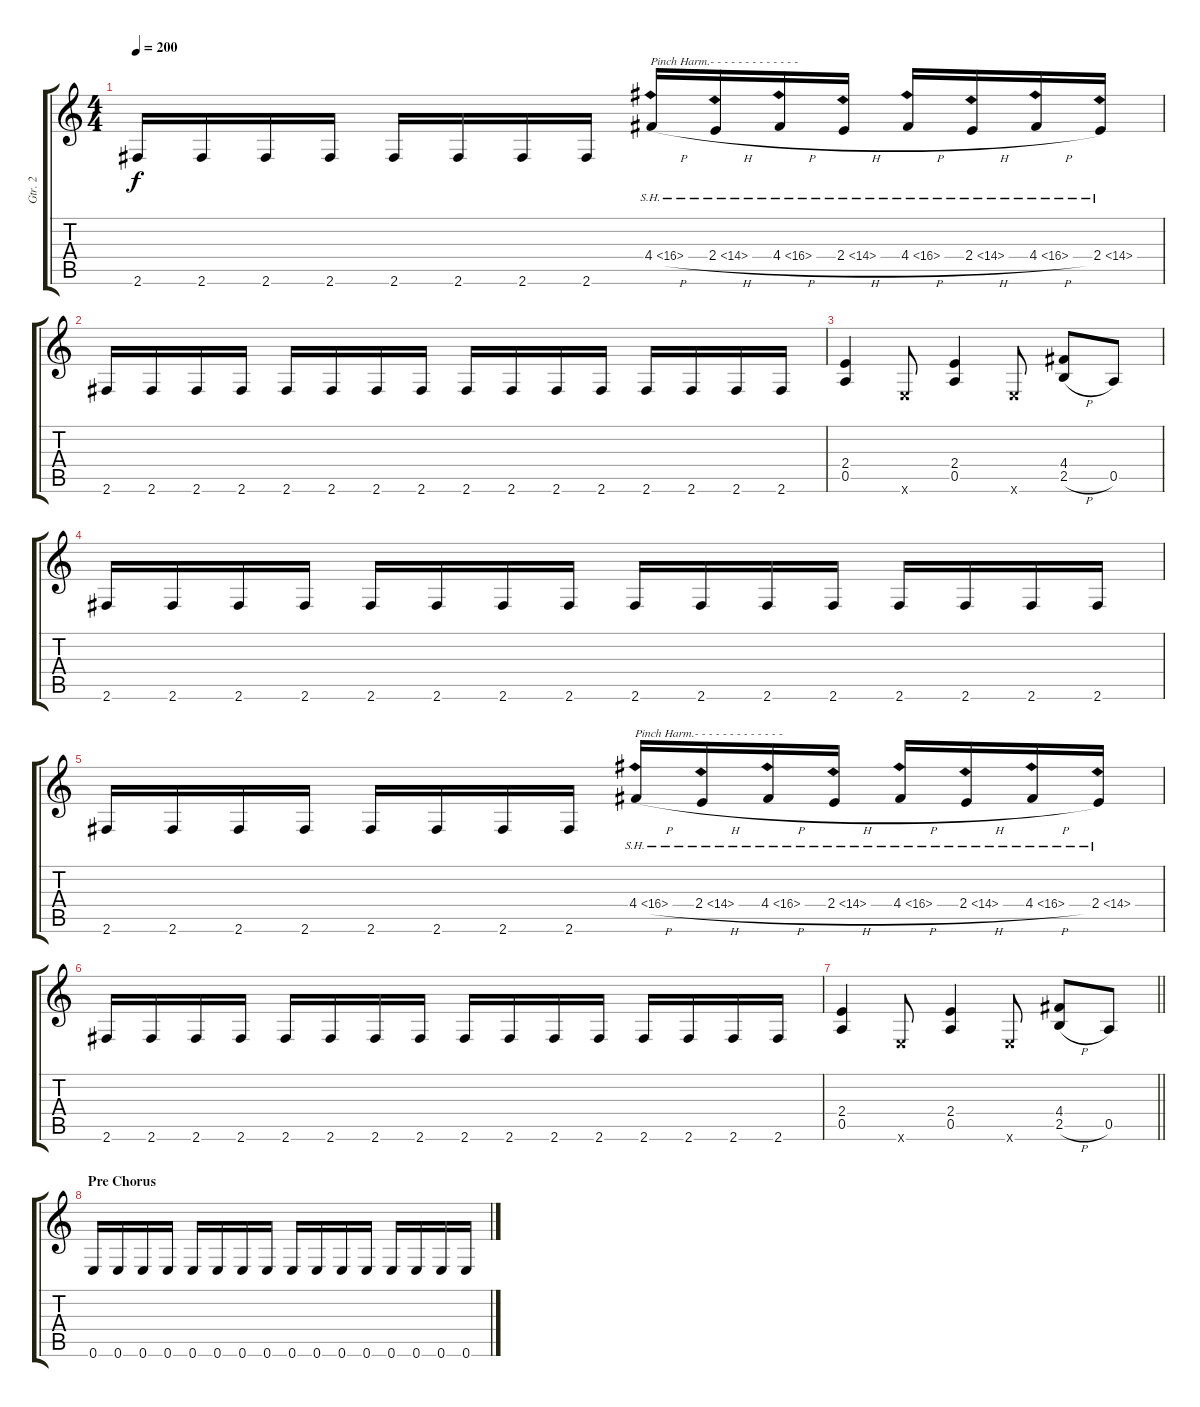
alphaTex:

\track ("Gtr. 2" "Gtr. 2") {instrument distortionguitar}
\staff {score tabs}
\tuning (E4 B3 G3 D3 A2 E2) {hide}
\ts (4 4)
\tempo 200
\clef g2
\ks c
2.6.16{dy f} 2.6.16 2.6.16 2.6.16 2.6.16 2.6.16 2.6.16 2.6.16 4.4{sh 12 h}.16{txt "Pinch Harm.- - - - - - - - - - - - -"} 2.4{sh 12 h}.16 4.4{sh 12 h}.16 2.4{sh 12 h}.16 4.4{sh 12 h}.16 2.4{sh 12 h}.16 4.4{sh 12 h}.16 2.4{sh 12}.16 |
2.6.16 2.6.16 2.6.16 2.6.16 2.6.16 2.6.16 2.6.16 2.6.16 2.6.16 2.6.16 2.6.16 2.6.16 2.6.16 2.6.16 2.6.16 2.6.16 |
(2.4 0.5).4 0.6{x}.8 (2.4 0.5).4 0.6{x}.8 (4.4 2.5{h}).8 0.5.8 |
2.6.16 2.6.16 2.6.16 2.6.16 2.6.16 2.6.16 2.6.16 2.6.16 2.6.16 2.6.16 2.6.16 2.6.16 2.6.16 2.6.16 2.6.16 2.6.16 |
2.6.16 2.6.16 2.6.16 2.6.16 2.6.16 2.6.16 2.6.16 2.6.16 4.4{sh 12 h}.16{txt "Pinch Harm.- - - - - - - - - - - - -"} 2.4{sh 12 h}.16 4.4{sh 12 h}.16 2.4{sh 12 h}.16 4.4{sh 12 h}.16 2.4{sh 12 h}.16 4.4{sh 12 h}.16 2.4{sh 12}.16 |
2.6.16 2.6.16 2.6.16 2.6.16 2.6.16 2.6.16 2.6.16 2.6.16 2.6.16 2.6.16 2.6.16 2.6.16 2.6.16 2.6.16 2.6.16 2.6.16 |
\barLineRight lightlight
(2.4 0.5).4 0.6{x}.8 (2.4 0.5).4 0.6{x}.8 (4.4 2.5{h}).8 0.5.8 |
\section ("" "Pre Chorus")
0.6.16 0.6.16 0.6.16 0.6.16 0.6.16 0.6.16 0.6.16 0.6.16 0.6.16 0.6.16 0.6.16 0.6.16 0.6.16 0.6.16 0.6.16 0.6.16
